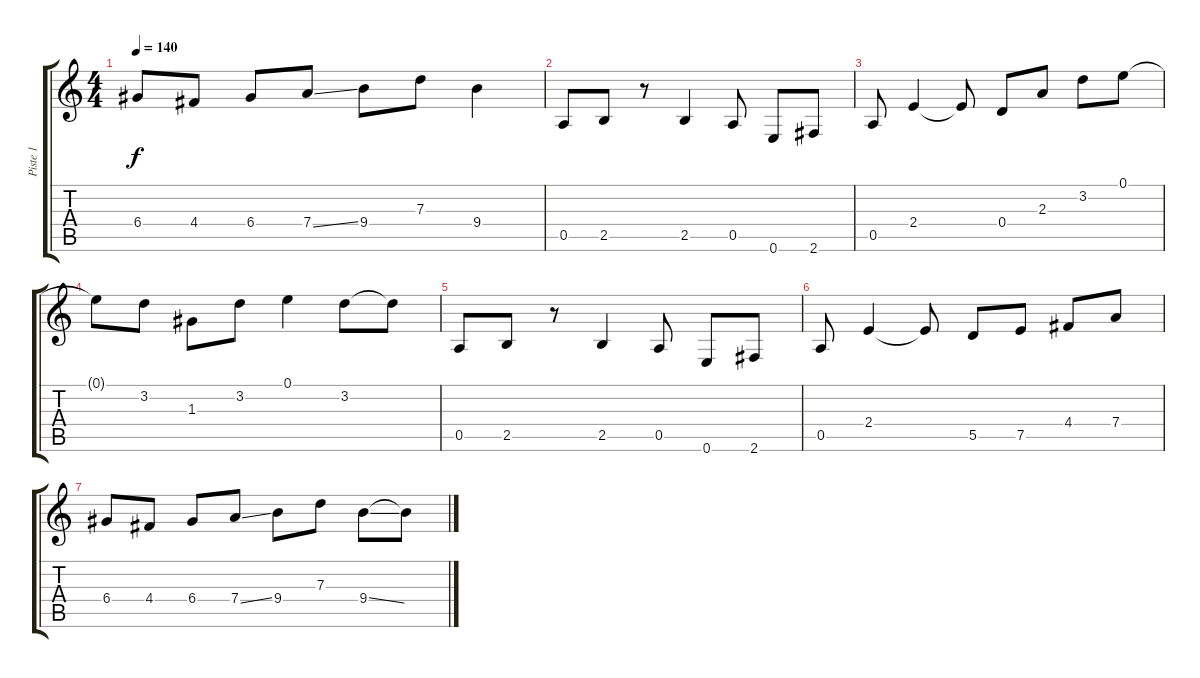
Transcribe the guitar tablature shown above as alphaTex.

\track ("Piste 1" "Piste 1") {mute instrument distortionguitar}
\staff {score tabs}
\tuning (E4 B3 G3 D3 A2 E2) {hide}
\ts (4 4)
\tempo 140
\clef g2
\ks c
6.4.8{dy f} 4.4.8 6.4.8 7.4{ss}.8 9.4.8 7.3.8 9.4.4 |
0.5.8 2.5.8 r.8 2.5.4 0.5.8 0.6.8 2.6.8 |
0.5.8 2.4.4 2.4{t}.8 0.4.8 2.3.8 3.2.8 0.1.8 |
0.1{t}.8 3.2.8 1.3.8 3.2.8 0.1.4 3.2.8 3.2{t}.8 |
0.5.8 2.5.8 r.8 2.5.4 0.5.8 0.6.8 2.6.8 |
0.5.8 2.4.4 2.4{t}.8 5.5.8 7.5.8 4.4.8 7.4.8 |
6.4.8 4.4.8 6.4.8 7.4{ss}.8 9.4.8 7.3.8 9.4{ss}.8 9.4{t}.8
